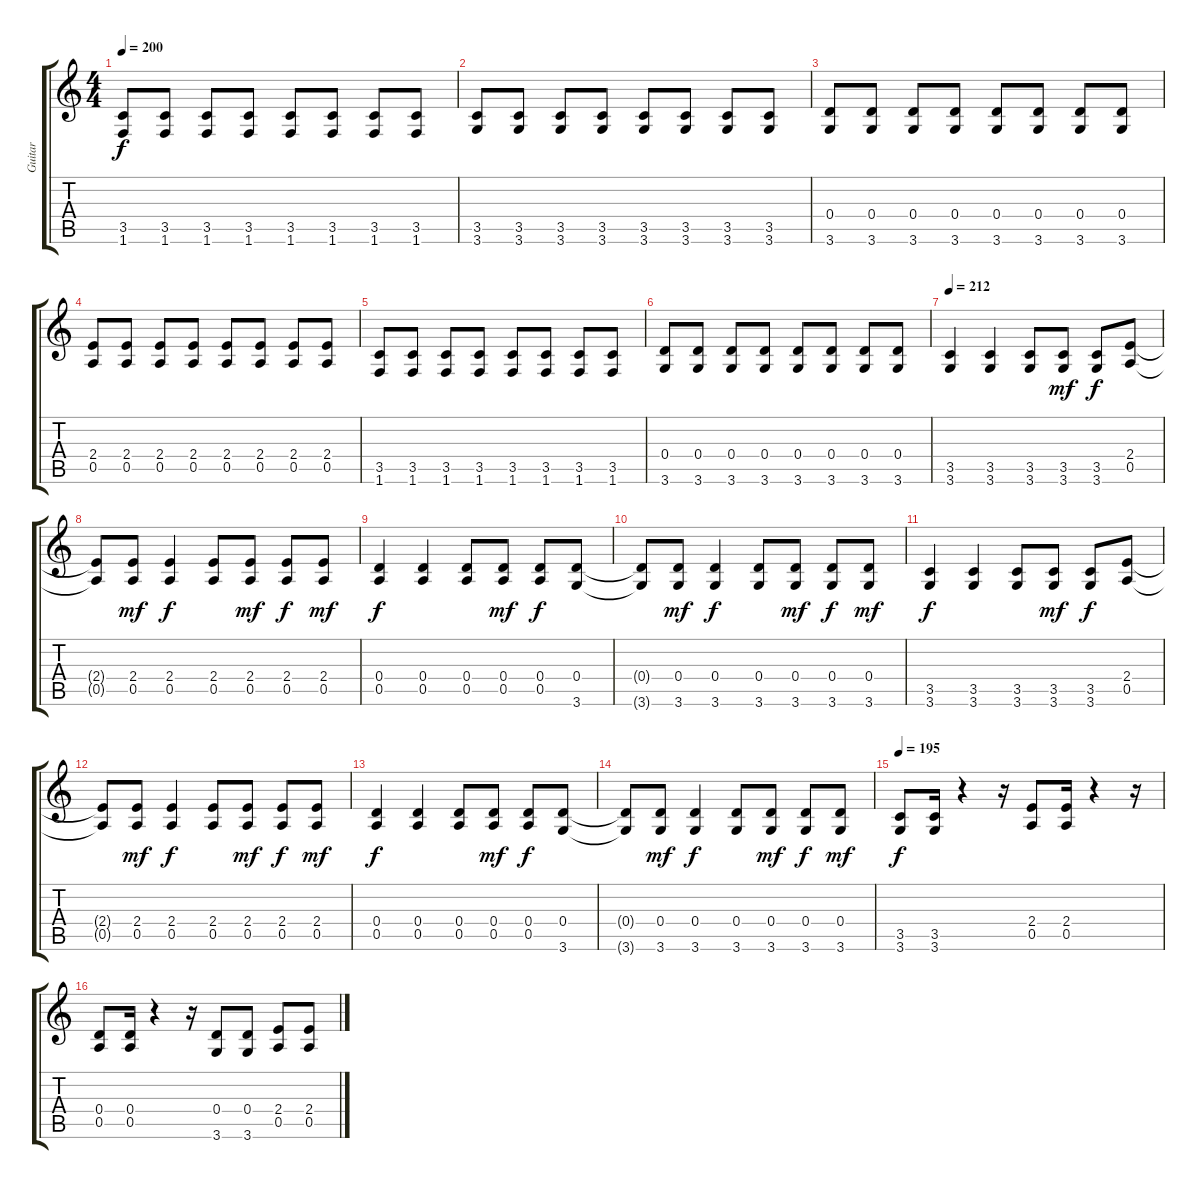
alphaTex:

\track ("Guitar" "Guitar") {instrument distortionguitar}
\staff {score tabs}
\tuning (E4 B3 G3 D3 A2 E2) {hide}
\ts (4 4)
\tempo 200
\clef g2
\ks c
(3.5 1.6).8{dy f} (3.5 1.6).8 (3.5 1.6).8 (3.5 1.6).8 (3.5 1.6).8 (3.5 1.6).8 (3.5 1.6).8 (3.5 1.6).8 |
(3.5 3.6).8 (3.5 3.6).8 (3.5 3.6).8 (3.5 3.6).8 (3.5 3.6).8 (3.5 3.6).8 (3.5 3.6).8 (3.5 3.6).8 |
(0.4 3.6).8 (0.4 3.6).8 (0.4 3.6).8 (0.4 3.6).8 (0.4 3.6).8 (0.4 3.6).8 (0.4 3.6).8 (0.4 3.6).8 |
(2.4 0.5).8 (2.4 0.5).8 (2.4 0.5).8 (2.4 0.5).8 (2.4 0.5).8 (2.4 0.5).8 (2.4 0.5).8 (2.4 0.5).8 |
(3.5 1.6).8 (3.5 1.6).8 (3.5 1.6).8 (3.5 1.6).8 (3.5 1.6).8 (3.5 1.6).8 (3.5 1.6).8 (3.5 1.6).8 |
(0.4 3.6).8 (0.4 3.6).8 (0.4 3.6).8 (0.4 3.6).8 (0.4 3.6).8 (0.4 3.6).8 (0.4 3.6).8 (0.4 3.6).8 |
\tempo 212
(3.5 3.6).4 (3.5 3.6).4 (3.5 3.6).8 (3.5 3.6).8{dy mf} (3.5 3.6).8{dy f} (2.4 0.5).8 |
(2.4{t} 0.5{t}).8 (2.4 0.5).8{dy mf} (2.4 0.5).4{dy f} (2.4 0.5).8 (2.4 0.5).8{dy mf} (2.4 0.5).8{dy f} (2.4 0.5).8{dy mf} |
(0.4 0.5).4{dy f} (0.4 0.5).4 (0.4 0.5).8 (0.4 0.5).8{dy mf} (0.4 0.5).8{dy f} (0.4 3.6).8 |
(0.4{t} 3.6{t}).8 (0.4 3.6).8{dy mf} (0.4 3.6).4{dy f} (0.4 3.6).8 (0.4 3.6).8{dy mf} (0.4 3.6).8{dy f} (0.4 3.6).8{dy mf} |
(3.5 3.6).4{dy f} (3.5 3.6).4 (3.5 3.6).8 (3.5 3.6).8{dy mf} (3.5 3.6).8{dy f} (2.4 0.5).8 |
(2.4{t} 0.5{t}).8 (2.4 0.5).8{dy mf} (2.4 0.5).4{dy f} (2.4 0.5).8 (2.4 0.5).8{dy mf} (2.4 0.5).8{dy f} (2.4 0.5).8{dy mf} |
(0.4 0.5).4{dy f} (0.4 0.5).4 (0.4 0.5).8 (0.4 0.5).8{dy mf} (0.4 0.5).8{dy f} (0.4 3.6).8 |
(0.4{t} 3.6{t}).8 (0.4 3.6).8{dy mf} (0.4 3.6).4{dy f} (0.4 3.6).8 (0.4 3.6).8{dy mf} (0.4 3.6).8{dy f} (0.4 3.6).8{dy mf} |
\tempo 195
(3.5 3.6).8{dy f} (3.5 3.6).16 r.4 r.16 (2.4 0.5).8 (2.4 0.5).16 r.4 r.16 |
(0.4 0.5).8 (0.4 0.5).16 r.4 r.16 (0.4 3.6).8 (0.4 3.6).8 (2.4 0.5).8 (2.4 0.5).8
